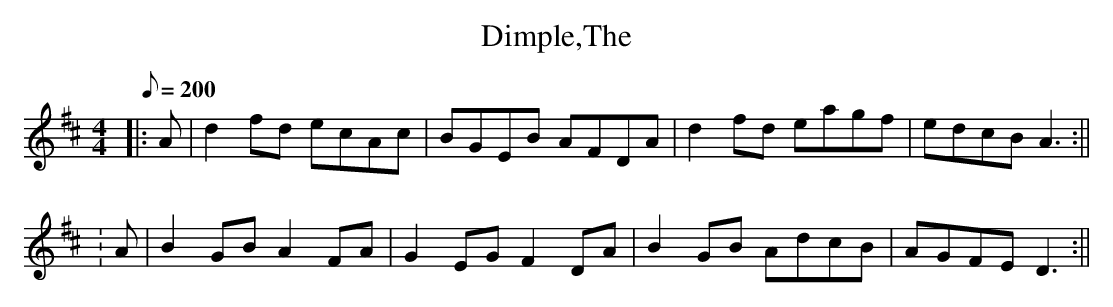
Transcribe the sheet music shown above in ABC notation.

X:1
T:Dimple,The
M:4/4
L:1/8
Q:200
K:D
|:A|d2fd ecAc|BGEB AFDA|d2fd eagf|edcBA3:||!
:A|B2GBA2FA|G2EGF2DA|B2GB AdcB|AGFED3:||
